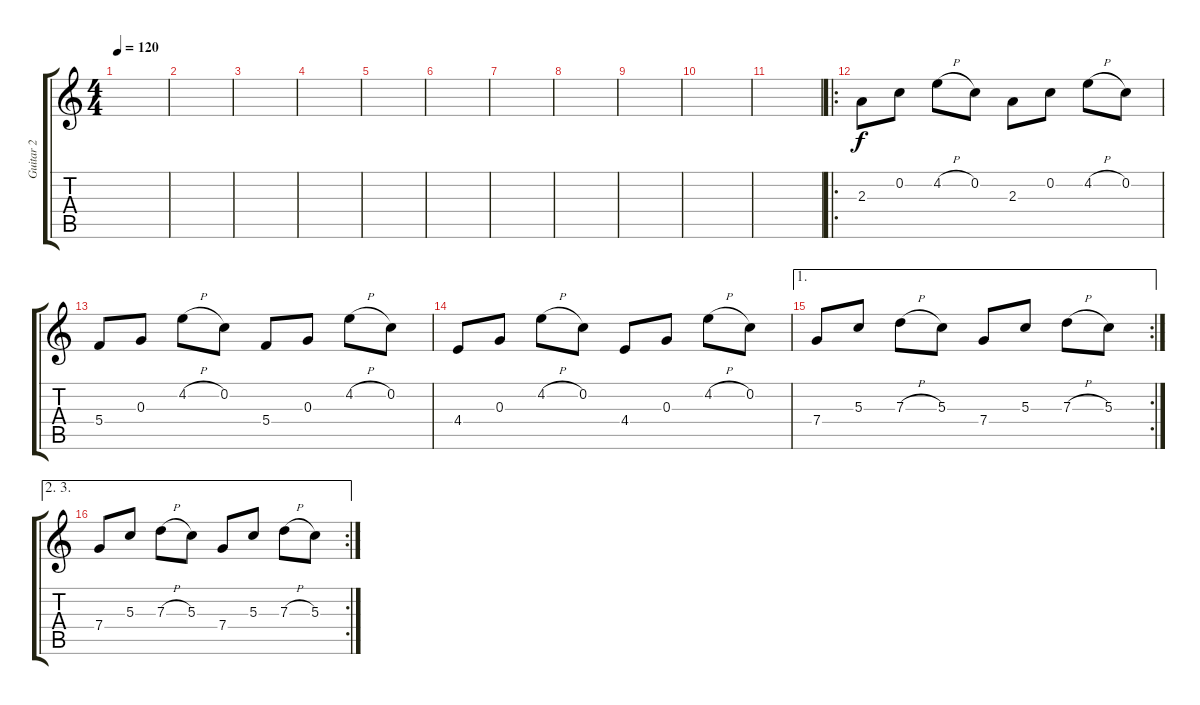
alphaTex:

\track ("Guitar 2" "Guitar 2") {instrument acousticguitarsteel}
\staff {score tabs}
\tuning (E4 C4 G3 C3 G2 C2) {hide}
\ts (4 4)
\tempo 120
\clef g2
\ks c
|
|
|
|
|
|
|
|
|
|
|
\ro
2.3.8 0.2.8 4.2{h}.8 0.2.8 2.3.8 0.2.8 4.2{h}.8 0.2.8 |
5.4.8 0.3.8 4.2{h}.8 0.2.8 5.4.8 0.3.8 4.2{h}.8 0.2.8 |
4.4.8 0.3.8 4.2{h}.8 0.2.8 4.4.8 0.3.8 4.2{h}.8 0.2.8 |
\ae 1
\rc 2
7.4.8 5.3.8 7.3{h}.8 5.3.8 7.4.8 5.3.8 7.3{h}.8 5.3.8 |
\ae (2 3)
\rc 2
7.4.8 5.3.8 7.3{h}.8 5.3.8 7.4.8 5.3.8 7.3{h}.8 5.3.8
